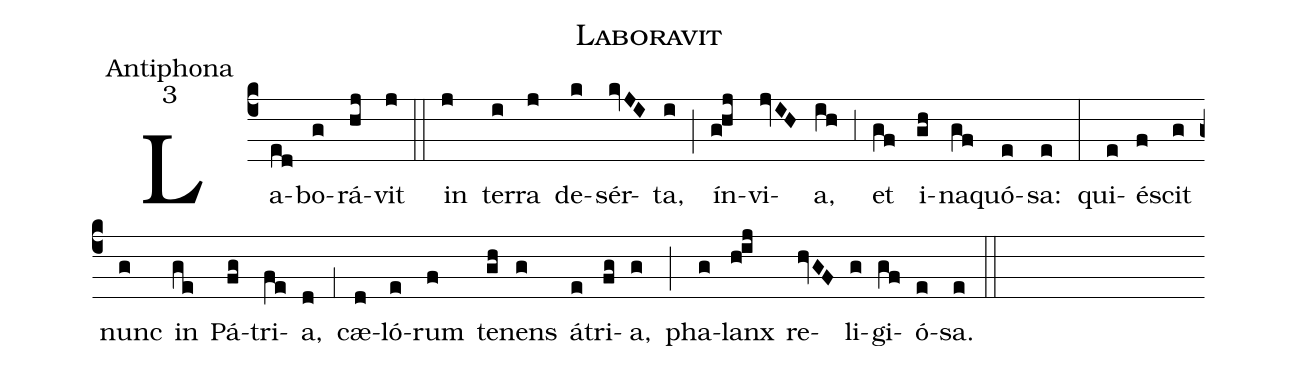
name:Laboravit;
office-part:Antiphona;
mode:3;
%%
(c4) La(ed)bo(g)rá(hj)vit(j) (::) in(j) ter(i)ra(j) de(k)sér(kvJI)ta,(i) (;) ín(g!hj)vi(jvIH)a,(ih) (;3) et(gf) i(gh)na(gf)quó(e)sa:(e) (:) qui(e)é(f)scit(g) nunc(g) in(ge) Pá(fg)tri(fe)a,(d) (;1) cæ(d)ló(e)rum(f) te(gh)nens(g) á(e)tri(fg)a,(g) (;) pha(g)lanx(h!ij) re(hvGF)li(g)gi(gf)ó(e)sa.(e) (::)
